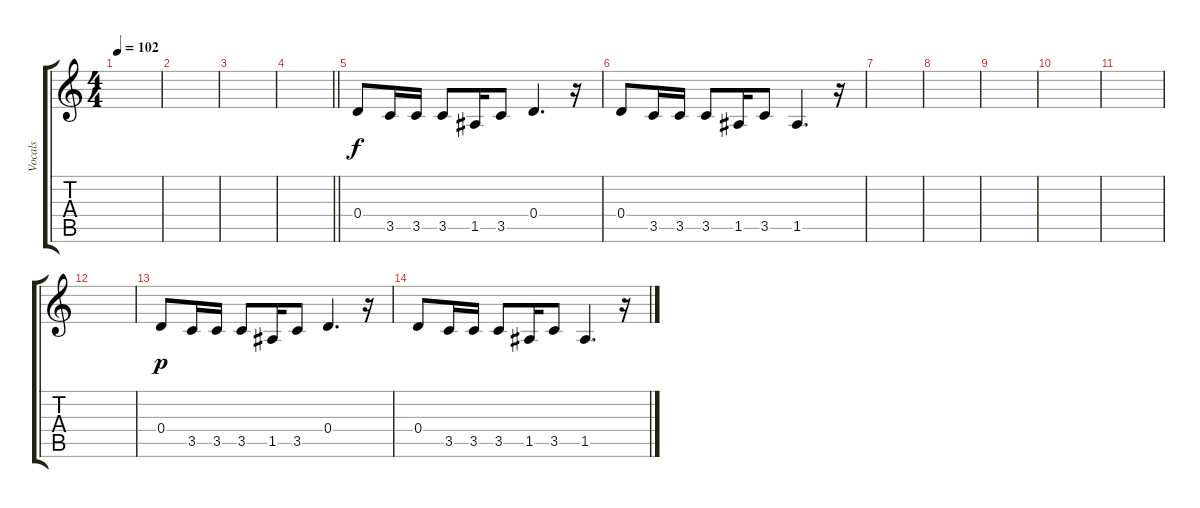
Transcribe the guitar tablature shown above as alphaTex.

\track ("Vocals" "Vocals") {instrument acousticguitarsteel}
\staff {score tabs}
\tuning (E4 B3 G3 D3 A2 E2) {hide}
\ts (4 4)
\tempo 102
\clef g2
\ks c
|
|
|
\barLineRight lightlight
|
0.4.8 3.5.16 3.5.16 3.5.8 1.5.16 3.5.8 0.4.4{d} r.16 |
0.4.8 3.5.16 3.5.16 3.5.8 1.5.16 3.5.8 1.5.4{d} r.16 |
|
|
|
|
|
|
0.4.8{dy p} 3.5.16 3.5.16 3.5.8 1.5.16 3.5.8 0.4.4{d} r.16 |
0.4.8 3.5.16 3.5.16 3.5.8 1.5.16 3.5.8 1.5.4{d} r.16
